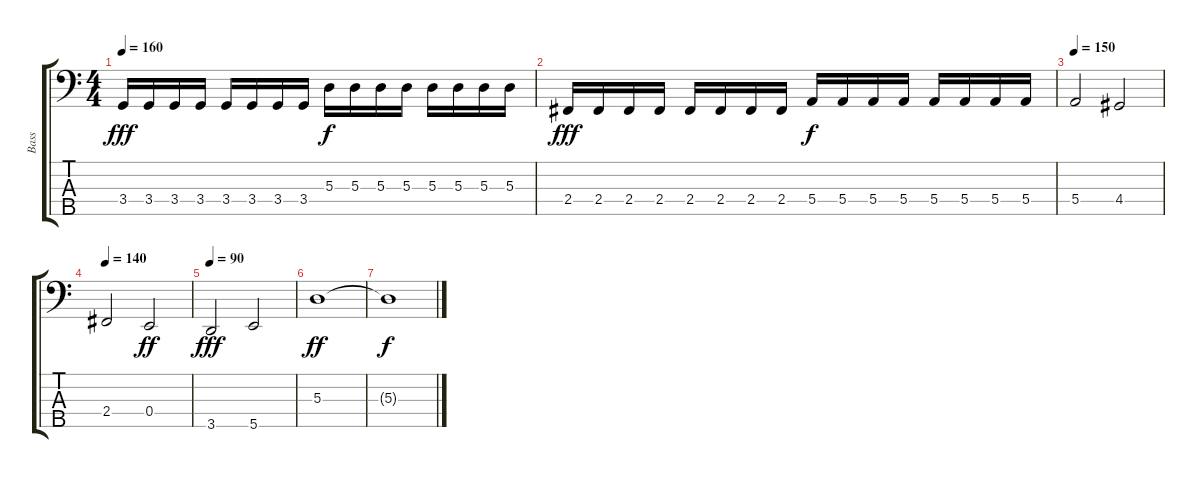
\track ("Bass" "Bass") {instrument electricbassfinger}
\staff {score tabs}
\tuning (G2 D2 A1 E1 B0) {hide}
\ts (4 4)
\tempo 160
\clef f4
\ks c
3.4.16{dy fff} 3.4.16 3.4.16 3.4.16 3.4.16 3.4.16 3.4.16 3.4.16 5.3.16{dy f} 5.3.16 5.3.16 5.3.16 5.3.16 5.3.16 5.3.16 5.3.16 |
2.4.16{dy fff} 2.4.16 2.4.16 2.4.16 2.4.16 2.4.16 2.4.16 2.4.16 5.4.16{dy f} 5.4.16 5.4.16 5.4.16 5.4.16 5.4.16 5.4.16 5.4.16 |
\tempo 150
5.4.2 4.4.2 |
\tempo 140
2.4.2 0.4.2{dy ff} |
\tempo 90
3.5.2{dy fff} 5.5.2 |
5.3.1{dy ff} |
5.3{t}.1{dy f}
